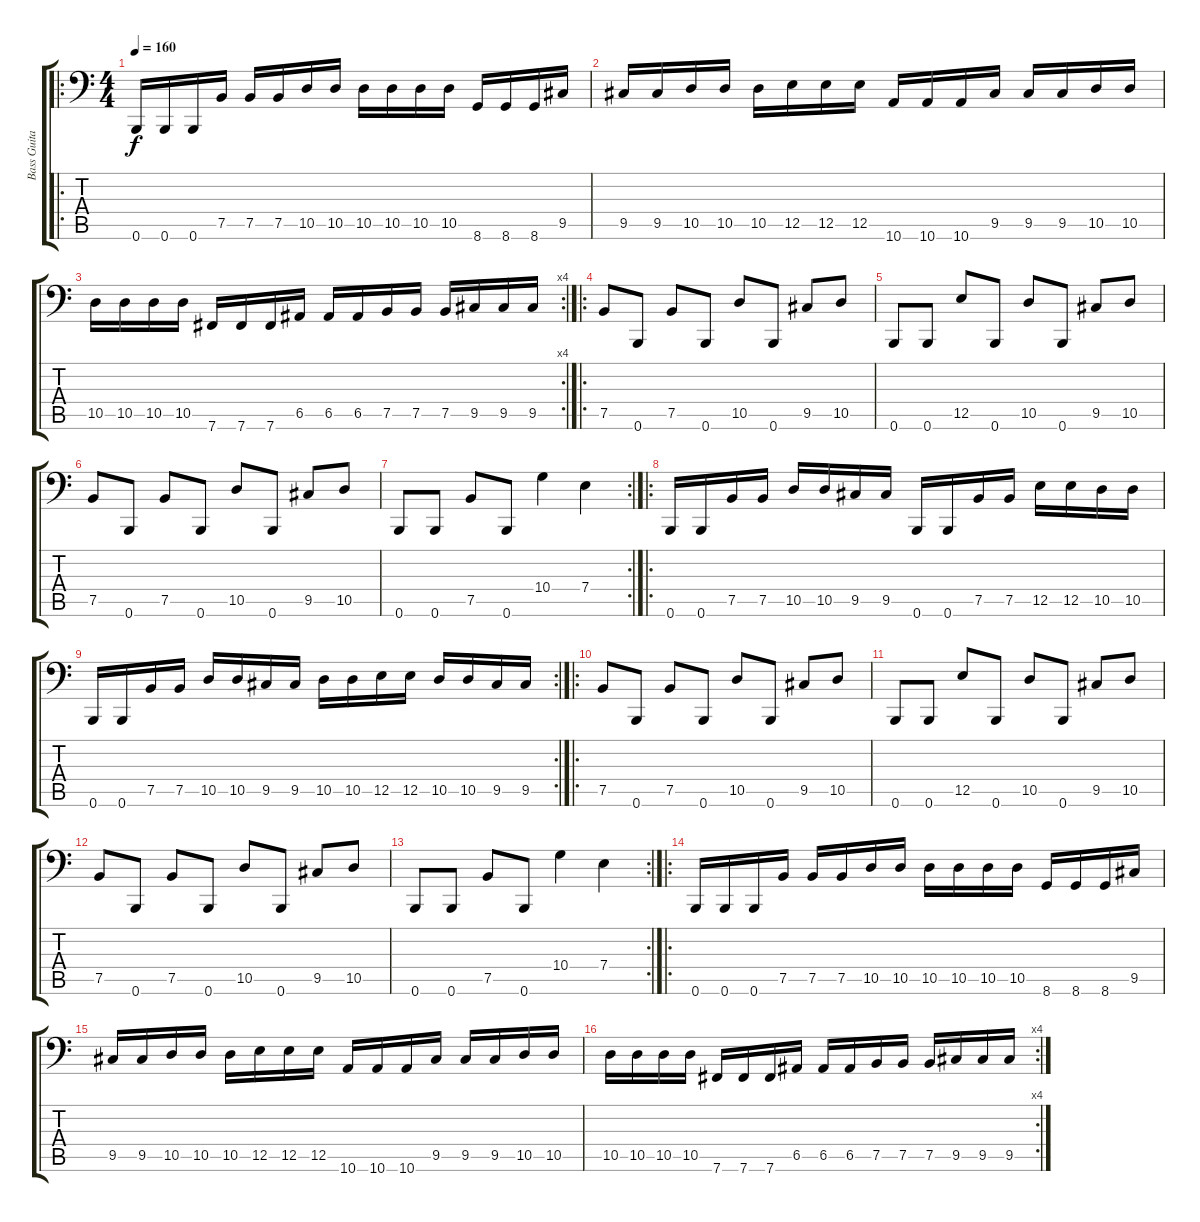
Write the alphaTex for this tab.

\track ("Bass Guitar" "Bass Guita") {instrument electricbasspick}
\staff {score tabs}
\tuning (C3 G2 D2 A1 E1 B0) {hide}
\ro
\ts (4 4)
\tempo 160
\clef f4
\ks c
0.6.16{dy f instrument electricbasspick} 0.6.16 0.6.16 7.5.16 7.5.16 7.5.16 10.5.16 10.5.16 10.5.16 10.5.16 10.5.16 10.5.16 8.6.16 8.6.16 8.6.16 9.5.16 |
9.5.16 9.5.16 10.5.16 10.5.16 10.5.16 12.5.16 12.5.16 12.5.16 10.6.16 10.6.16 10.6.16 9.5.16 9.5.16 9.5.16 10.5.16 10.5.16 |
\rc 4
10.5.16 10.5.16 10.5.16 10.5.16 7.6.16 7.6.16 7.6.16 6.5.16 6.5.16 6.5.16 7.5.16 7.5.16 7.5.16 9.5.16 9.5.16 9.5.16 |
\ro
7.5.8 0.6.8 7.5.8 0.6.8 10.5.8 0.6.8 9.5.8 10.5.8 |
0.6.8 0.6.8 12.5.8 0.6.8 10.5.8 0.6.8 9.5.8 10.5.8 |
7.5.8 0.6.8 7.5.8 0.6.8 10.5.8 0.6.8 9.5.8 10.5.8 |
\rc 2
0.6.8 0.6.8 7.5.8 0.6.8 10.4.4 7.4.4 |
\ro
0.6.16 0.6.16 7.5.16 7.5.16 10.5.16 10.5.16 9.5.16 9.5.16 0.6.16 0.6.16 7.5.16 7.5.16 12.5.16 12.5.16 10.5.16 10.5.16 |
\rc 2
0.6.16 0.6.16 7.5.16 7.5.16 10.5.16 10.5.16 9.5.16 9.5.16 10.5.16 10.5.16 12.5.16 12.5.16 10.5.16 10.5.16 9.5.16 9.5.16 |
\ro
7.5.8 0.6.8 7.5.8 0.6.8 10.5.8 0.6.8 9.5.8 10.5.8 |
0.6.8 0.6.8 12.5.8 0.6.8 10.5.8 0.6.8 9.5.8 10.5.8 |
7.5.8 0.6.8 7.5.8 0.6.8 10.5.8 0.6.8 9.5.8 10.5.8 |
\rc 2
0.6.8 0.6.8 7.5.8 0.6.8 10.4.4 7.4.4 |
\ro
0.6.16 0.6.16 0.6.16 7.5.16 7.5.16 7.5.16 10.5.16 10.5.16 10.5.16 10.5.16 10.5.16 10.5.16 8.6.16 8.6.16 8.6.16 9.5.16 |
9.5.16 9.5.16 10.5.16 10.5.16 10.5.16 12.5.16 12.5.16 12.5.16 10.6.16 10.6.16 10.6.16 9.5.16 9.5.16 9.5.16 10.5.16 10.5.16 |
\rc 4
10.5.16 10.5.16 10.5.16 10.5.16 7.6.16 7.6.16 7.6.16 6.5.16 6.5.16 6.5.16 7.5.16 7.5.16 7.5.16 9.5.16 9.5.16 9.5.16
